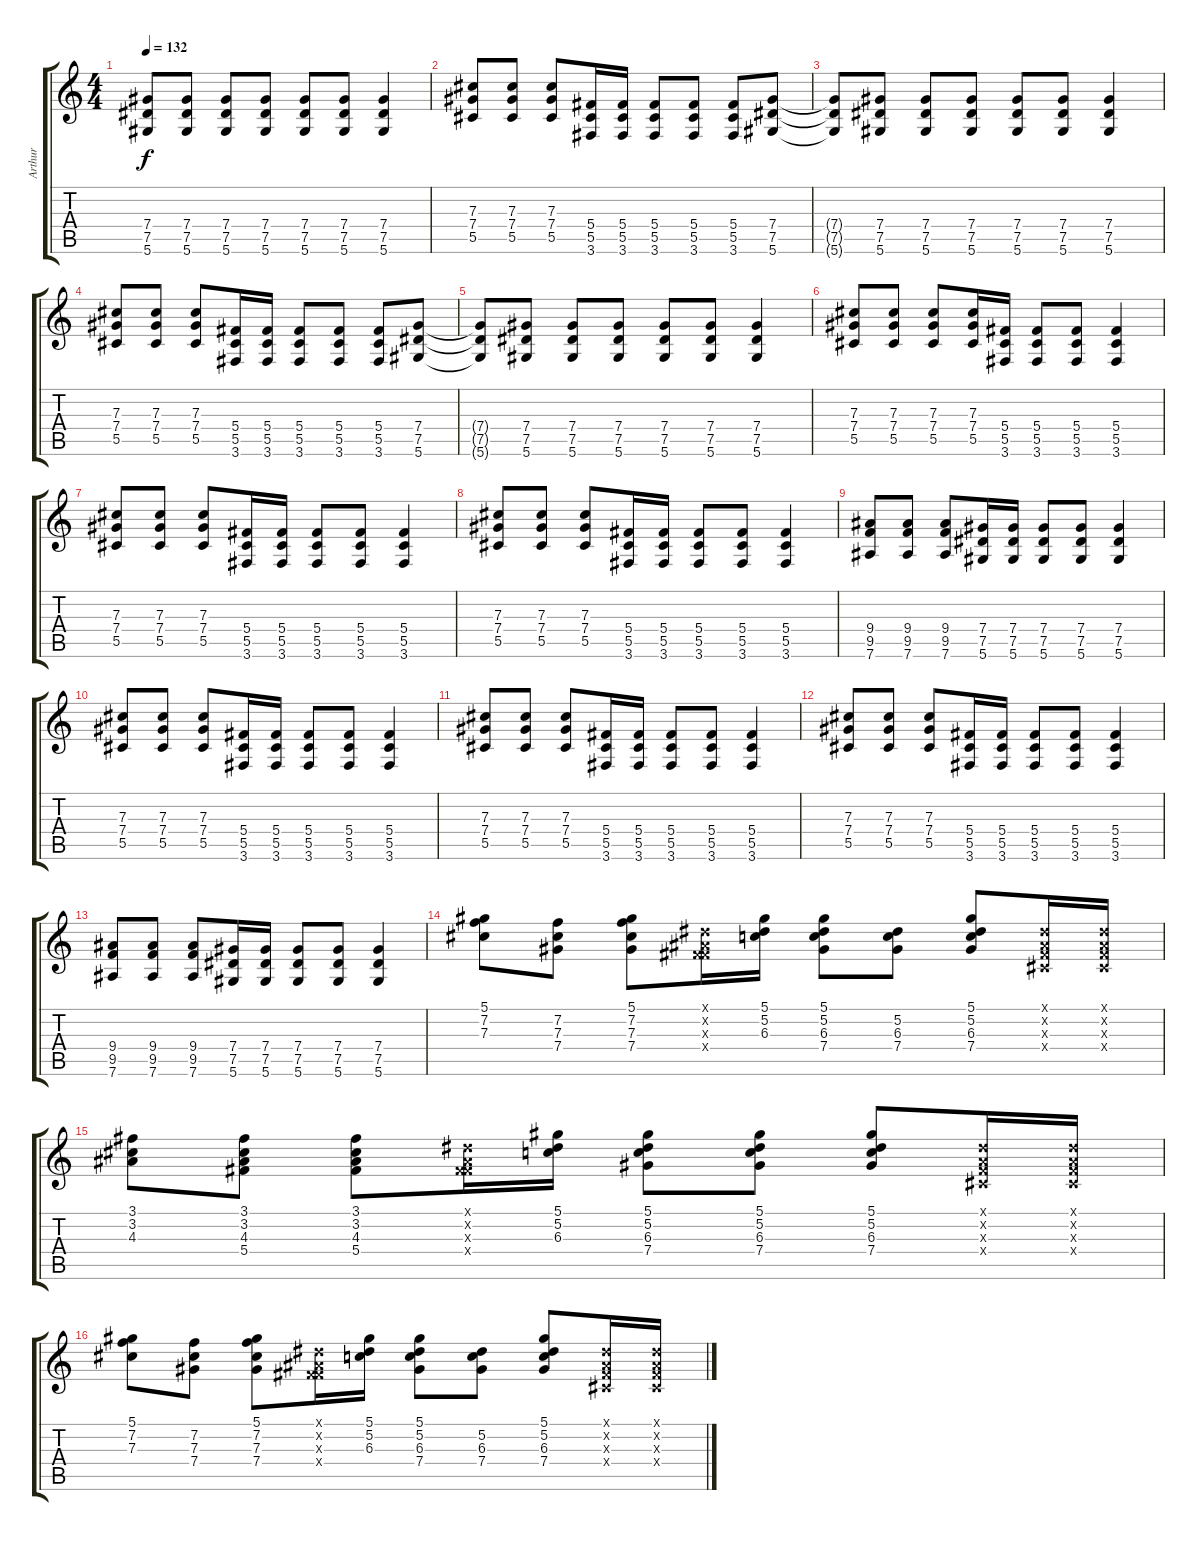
\track ("Arthur" "Arthur") {instrument overdrivenguitar}
\staff {score tabs}
\tuning (Eb4 Bb3 Gb3 Db3 Ab2 Eb2) {hide}
\ts (4 4)
\tempo 132
\clef g2
\ks c
(7.4{t} 7.5{t} 5.6{t}).8{dy f} (7.4 7.5 5.6).8 (7.4 7.5 5.6).8 (7.4 7.5 5.6).8 (7.4 7.5 5.6).8 (7.4 7.5 5.6).8 (7.4 7.5 5.6).4 |
(7.3 7.4 5.5).8 (7.3 7.4 5.5).8 (7.3 7.4 5.5).8 (5.4 5.5 3.6).16 (5.4 5.5 3.6).16 (5.4 5.5 3.6).8 (5.4 5.5 3.6).8 (5.4 5.5 3.6).8 (7.4 7.5 5.6).8 |
(7.4{t} 7.5{t} 5.6{t}).8 (7.4 7.5 5.6).8 (7.4 7.5 5.6).8 (7.4 7.5 5.6).8 (7.4 7.5 5.6).8 (7.4 7.5 5.6).8 (7.4 7.5 5.6).4 |
(7.3 7.4 5.5).8 (7.3 7.4 5.5).8 (7.3 7.4 5.5).8 (5.4 5.5 3.6).16 (5.4 5.5 3.6).16 (5.4 5.5 3.6).8 (5.4 5.5 3.6).8 (5.4 5.5 3.6).8 (7.4 7.5 5.6).8 |
(7.4{t} 7.5{t} 5.6{t}).8 (7.4 7.5 5.6).8 (7.4 7.5 5.6).8 (7.4 7.5 5.6).8 (7.4 7.5 5.6).8 (7.4 7.5 5.6).8 (7.4 7.5 5.6).4 |
(7.3 7.4 5.5).8 (7.3 7.4 5.5).8 (7.3 7.4 5.5).8 (7.3 7.4 5.5).16 (5.4 5.5 3.6).16 (5.4 5.5 3.6).8 (5.4 5.5 3.6).8 (5.4 5.5 3.6).4 |
(7.3 7.4 5.5).8 (7.3 7.4 5.5).8 (7.3 7.4 5.5).8 (5.4 5.5 3.6).16 (5.4 5.5 3.6).16 (5.4 5.5 3.6).8 (5.4 5.5 3.6).8 (5.4 5.5 3.6).4 |
(7.3 7.4 5.5).8 (7.3 7.4 5.5).8 (7.3 7.4 5.5).8 (5.4 5.5 3.6).16 (5.4 5.5 3.6).16 (5.4 5.5 3.6).8 (5.4 5.5 3.6).8 (5.4 5.5 3.6).4 |
(9.4 9.5 7.6).8 (9.4 9.5 7.6).8 (9.4 9.5 7.6).8 (7.4 7.5 5.6).16 (7.4 7.5 5.6).16 (7.4 7.5 5.6).8 (7.4 7.5 5.6).8 (7.4 7.5 5.6).4 |
(7.3 7.4 5.5).8 (7.3 7.4 5.5).8 (7.3 7.4 5.5).8 (5.4 5.5 3.6).16 (5.4 5.5 3.6).16 (5.4 5.5 3.6).8 (5.4 5.5 3.6).8 (5.4 5.5 3.6).4 |
(7.3 7.4 5.5).8 (7.3 7.4 5.5).8 (7.3 7.4 5.5).8 (5.4 5.5 3.6).16 (5.4 5.5 3.6).16 (5.4 5.5 3.6).8 (5.4 5.5 3.6).8 (5.4 5.5 3.6).4 |
(7.3 7.4 5.5).8 (7.3 7.4 5.5).8 (7.3 7.4 5.5).8 (5.4 5.5 3.6).16 (5.4 5.5 3.6).16 (5.4 5.5 3.6).8 (5.4 5.5 3.6).8 (5.4 5.5 3.6).4 |
(9.4 9.5 7.6).8 (9.4 9.5 7.6).8 (9.4 9.5 7.6).8 (7.4 7.5 5.6).16 (7.4 7.5 5.6).16 (7.4 7.5 5.6).8 (7.4 7.5 5.6).8 (7.4 7.5 5.6).4 |
(5.1 7.2 7.3).8{volume 9 instrument electricguitarclean} (7.2 7.3 7.4).8 (5.1 7.2 7.3 7.4).8 (0.1{x} 0.2{x} 0.3{x} 5.4{x}).16 (5.1 5.2 6.3).16 (5.1 5.2 6.3 7.4).8 (5.2 6.3 7.4).8 (5.1 5.2 6.3 7.4).8 (0.1{x} 0.2{x} 0.3{x} 0.4{x}).16 (0.1{x} 0.2{x} 0.3{x} 0.4{x}).16 |
(3.1 3.2 4.3).8 (3.1 3.2 4.3 5.4).8 (3.1 3.2 4.3 5.4).8 (0.1{x} 0.2{x} 0.3{x} 5.4{x}).16 (5.1 5.2 6.3).16 (5.1 5.2 6.3 7.4).8 (5.1 5.2 6.3 7.4).8 (5.1 5.2 6.3 7.4).8 (0.1{x} 0.2{x} 0.3{x} 0.4{x}).16 (0.1{x} 0.2{x} 0.3{x} 0.4{x}).16 |
(5.1 7.2 7.3).8 (7.2 7.3 7.4).8 (5.1 7.2 7.3 7.4).8 (0.1{x} 0.2{x} 0.3{x} 5.4{x}).16 (5.1 5.2 6.3).16 (5.1 5.2 6.3 7.4).8 (5.2 6.3 7.4).8 (5.1 5.2 6.3 7.4).8 (0.1{x} 0.2{x} 0.3{x} 0.4{x}).16 (0.1{x} 0.2{x} 0.3{x} 0.4{x}).16
